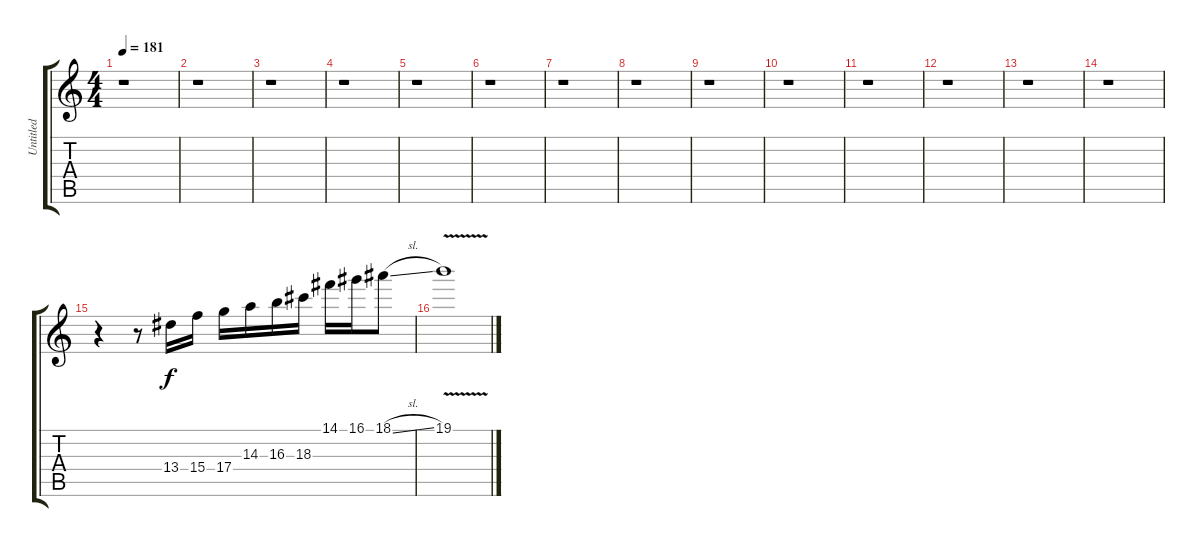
\track ("Untitled" "Untitled") {instrument overdrivenguitar}
\staff {score tabs}
\tuning (E4 B3 G3 D3 A2 E2) {hide}
\ts (4 4)
\tempo 181
\clef g2
\ks c
r.1{dy f} |
r.1 |
r.1 |
r.1 |
r.1 |
r.1 |
r.1 |
r.1 |
r.1 |
r.1 |
r.1 |
r.1 |
r.1 |
r.1 |
r.4 r.8 13.4.16 15.4.16 17.4.16 14.3.16 16.3.16 18.3.16 14.1.16 16.1.16 18.1{sl}.8 |
19.1{v}.1
